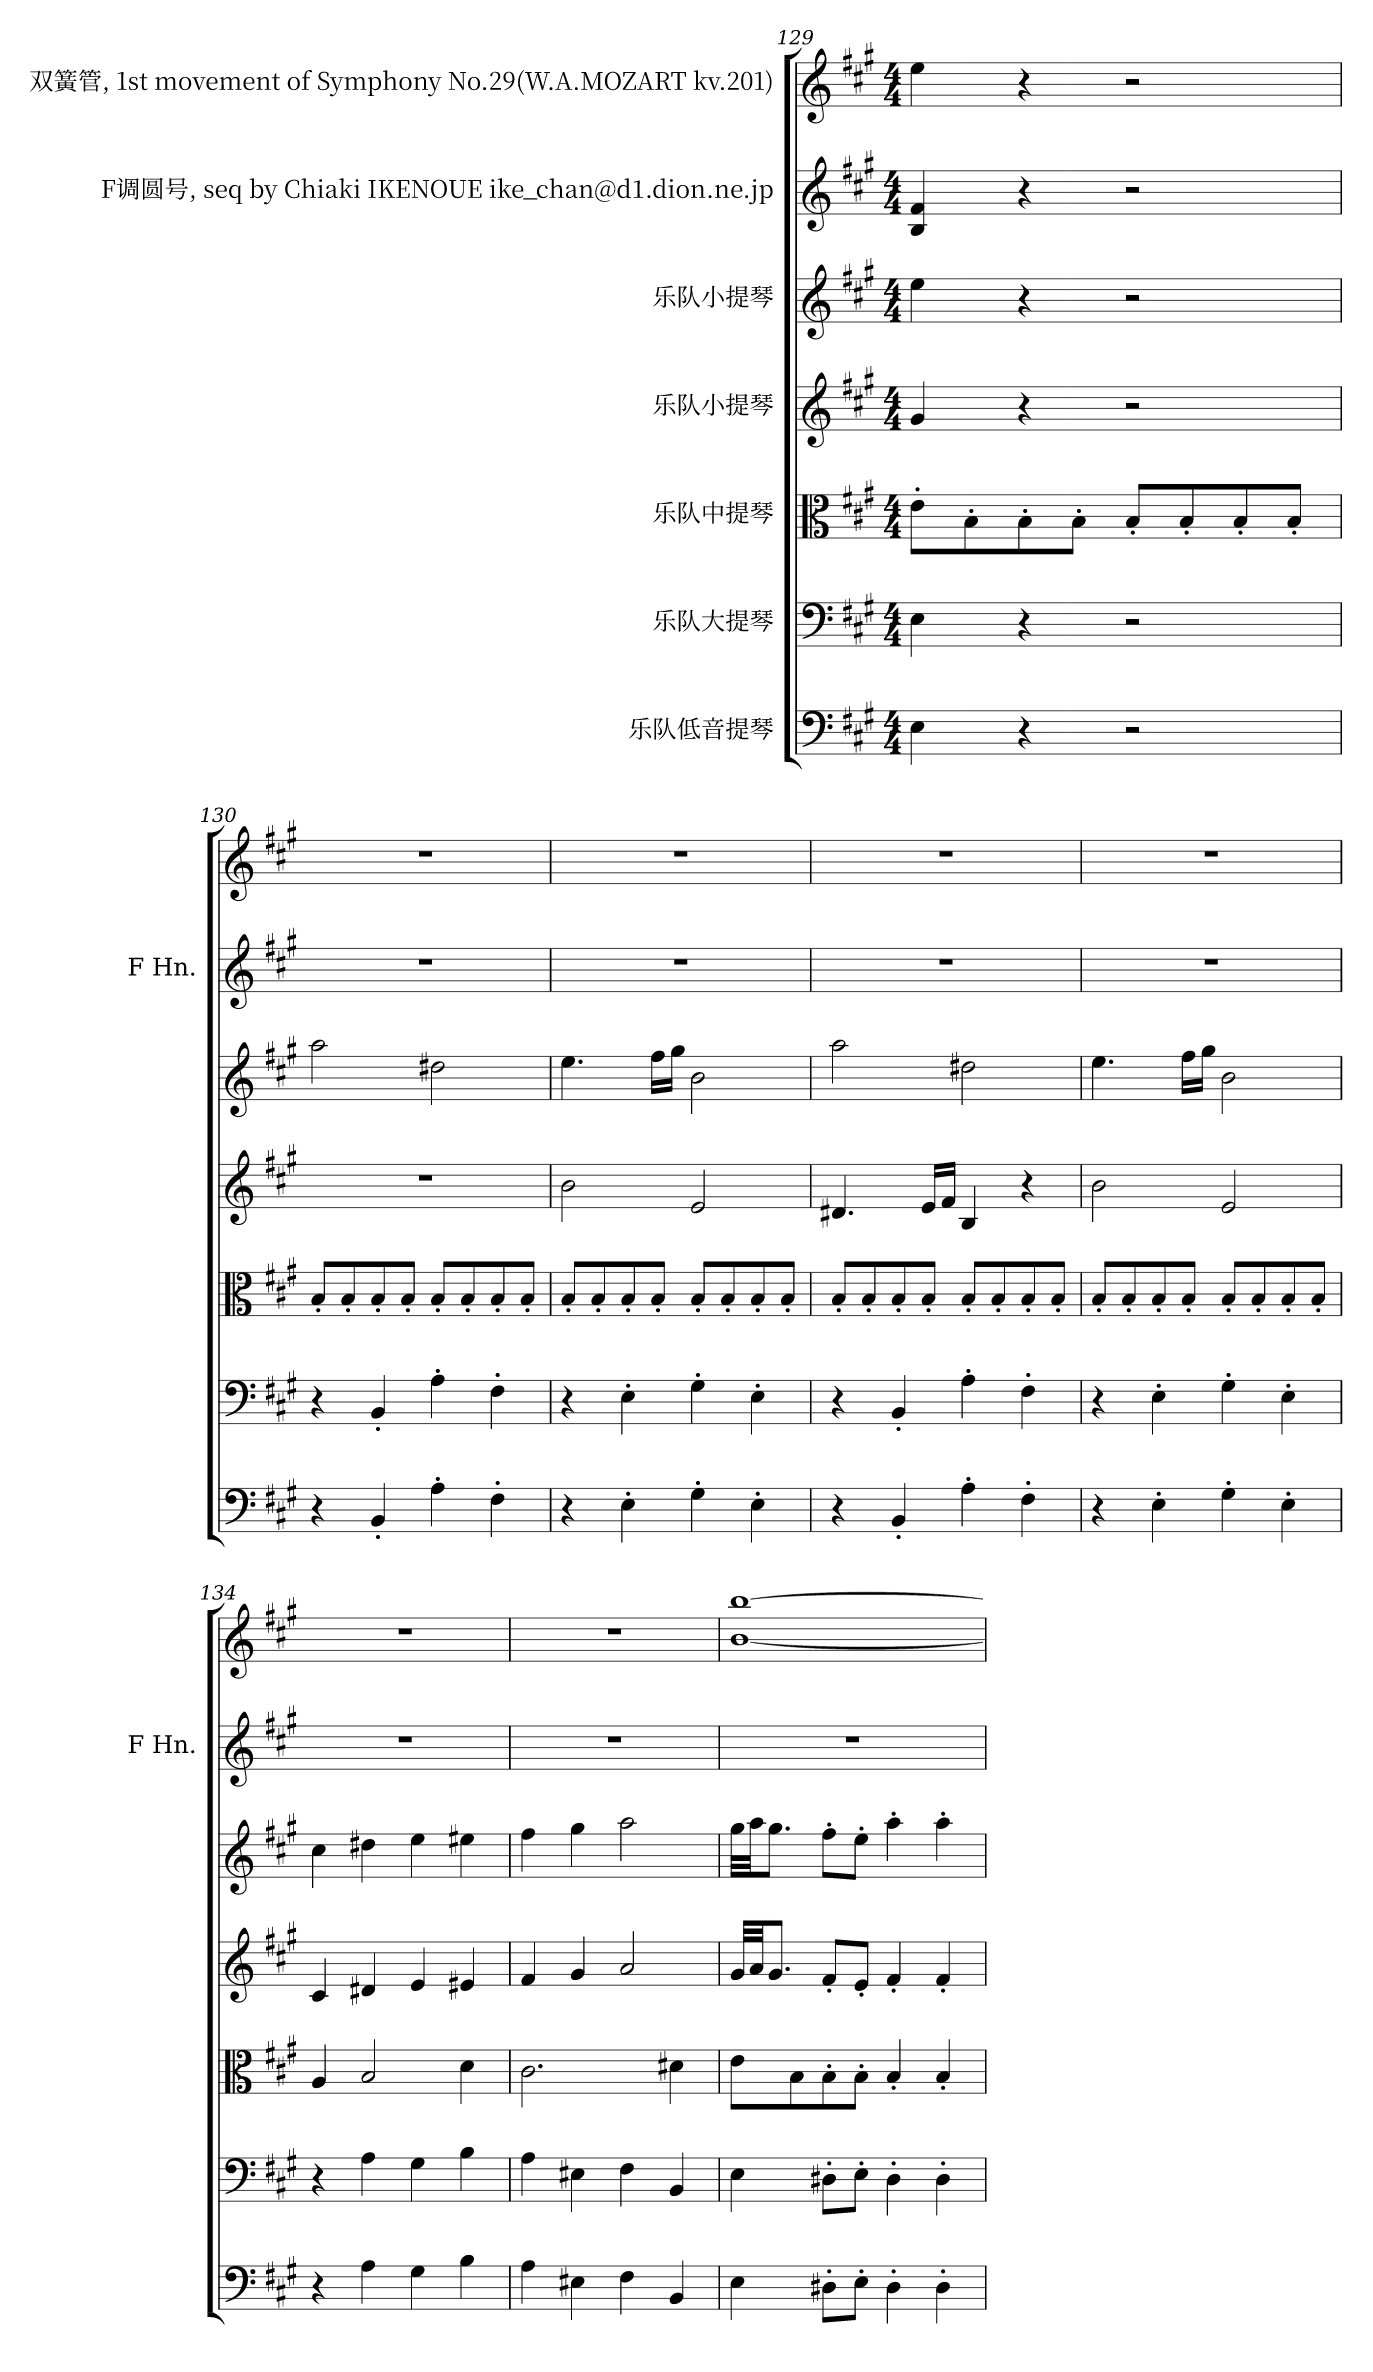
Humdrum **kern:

**kern	**kern	**kern	**kern	**kern	**kern	**kern
*part7	*part6	*part5	*part4	*part3	*part2	*part1
*staff7	*staff6	*staff5	*staff4	*staff3	*staff2	*staff1
*I"乐队低音提琴	*I"乐队大提琴	*I"乐队中提琴	*I"乐队小提琴	*I"乐队小提琴	*I"F调圆号, seq by Chiaki IKENOUE ike_chan@d1.dion.ne.jp	*I"双簧管, 1st movement of Symphony No.29(W.A.MOZART kv.201)
*	*	*	*	*	*I'F Hn.	*
*clefF4	*clefF4	*clefC3	*clefG2	*clefG2	*clefG2	*clefG2
*ITrd7c12	*	*	*	*	*ITrd4c7	*
*k[f#c#g#]	*k[f#c#g#]	*k[f#c#g#]	*k[f#c#g#]	*k[f#c#g#]	*k[f#c#]	*k[f#c#g#]
*M4/4	*M4/4	*M4/4	*M4/4	*M4/4	*M4/4	*M4/4
=129	=129	=129	=129	=129	=129	=129
4EE\	4E\	8e'\L	4g#/	4ee\	4E/ 4B/	4ee\
.	.	8B'\	.	.	.	.
4r	4r	8B'\	4r	4r	4r	4r
.	.	8B'\J	.	.	.	.
2r	2r	8B'/L	2r	2r	2r	2r
.	.	8B'/	.	.	.	.
.	.	8B'/	.	.	.	.
.	.	8B'/J	.	.	.	.
=130	=130	=130	=130	=130	=130	=130
4r	4r	8B'/L	1r	2aa\	1r	1r
.	.	8B'/	.	.	.	.
4BBB'/	4BB'/	8B'/	.	.	.	.
.	.	8B'/J	.	.	.	.
4AA'\	4A'\	8B'/L	.	2dd#X\	.	.
.	.	8B'/	.	.	.	.
4FF#'\	4F#'\	8B'/	.	.	.	.
.	.	8B'/J	.	.	.	.
=131	=131	=131	=131	=131	=131	=131
4r	4r	8B'/L	2b\	4.ee\	1r	1r
.	.	8B'/	.	.	.	.
4EE'\	4E'\	8B'/	.	.	.	.
.	.	8B'/J	.	16ff#\LL	.	.
.	.	.	.	16gg#\JJ	.	.
4GG#'\	4G#'\	8B'/L	2e/	2b\	.	.
.	.	8B'/	.	.	.	.
4EE'\	4E'\	8B'/	.	.	.	.
.	.	8B'/J	.	.	.	.
!!LO:PB:g=z
=132	=132	=132	=132	=132	=132	=132
4r	4r	8B'/L	4.d#X/	2aa\	1r	1r
.	.	8B'/	.	.	.	.
4BBB'/	4BB'/	8B'/	.	.	.	.
.	.	8B'/J	16e/LL	.	.	.
.	.	.	16f#/JJ	.	.	.
4AA'\	4A'\	8B'/L	4B/	2dd#X\	.	.
.	.	8B'/	.	.	.	.
4FF#'\	4F#'\	8B'/	4r	.	.	.
.	.	8B'/J	.	.	.	.
=133	=133	=133	=133	=133	=133	=133
4r	4r	8B'/L	2b\	4.ee\	1r	1r
.	.	8B'/	.	.	.	.
4EE'\	4E'\	8B'/	.	.	.	.
.	.	8B'/J	.	16ff#\LL	.	.
.	.	.	.	16gg#\JJ	.	.
4GG#'\	4G#'\	8B'/L	2e/	2b\	.	.
.	.	8B'/	.	.	.	.
4EE'\	4E'\	8B'/	.	.	.	.
.	.	8B'/J	.	.	.	.
=134	=134	=134	=134	=134	=134	=134
4r	4r	4A/	4c#/	4cc#\	1r	1r
4AA\	4A\	2B/	4d#X/	4dd#X\	.	.
4GG#\	4G#\	.	4e/	4ee\	.	.
4BB\	4B\	4d\	4e#X/	4ee#X\	.	.
=135	=135	=135	=135	=135	=135	=135
4AA\	4A\	2.c#\	4f#/	4ff#\	1r	1r
4EE#X\	4E#X\	.	4g#/	4gg#\	.	.
4FF#\	4F#\	.	2a/	2aa\	.	.
4BBB/	4BB/	4d#X\	.	.	.	.
=136	=136	=136	=136	=136	=136	=136
4EE\	4E\	8e\L	32g#/LLL	32gg#\LLL	1r	[1b [1bb
.	.	.	32a/JJ	32aa\JJ	.	.
.	.	.	8.g#/J	8.gg#\J	.	.
.	.	8B\	.	.	.	.
8DD#X'\L	8D#X'\L	8B'\	8f#'/L	8ff#'\L	.	.
8EE'\J	8E'\J	8B'\J	8e'/J	8ee'\J	.	.
4DD#'\	4D#'\	4B'/	4f#'/	4aa'\	.	.
4DD#'\	4D#'\	4B'/	4f#'/	4aa'\	.	.
=	=	=	=	=	=	=
*-	*-	*-	*-	*-	*-	*-
